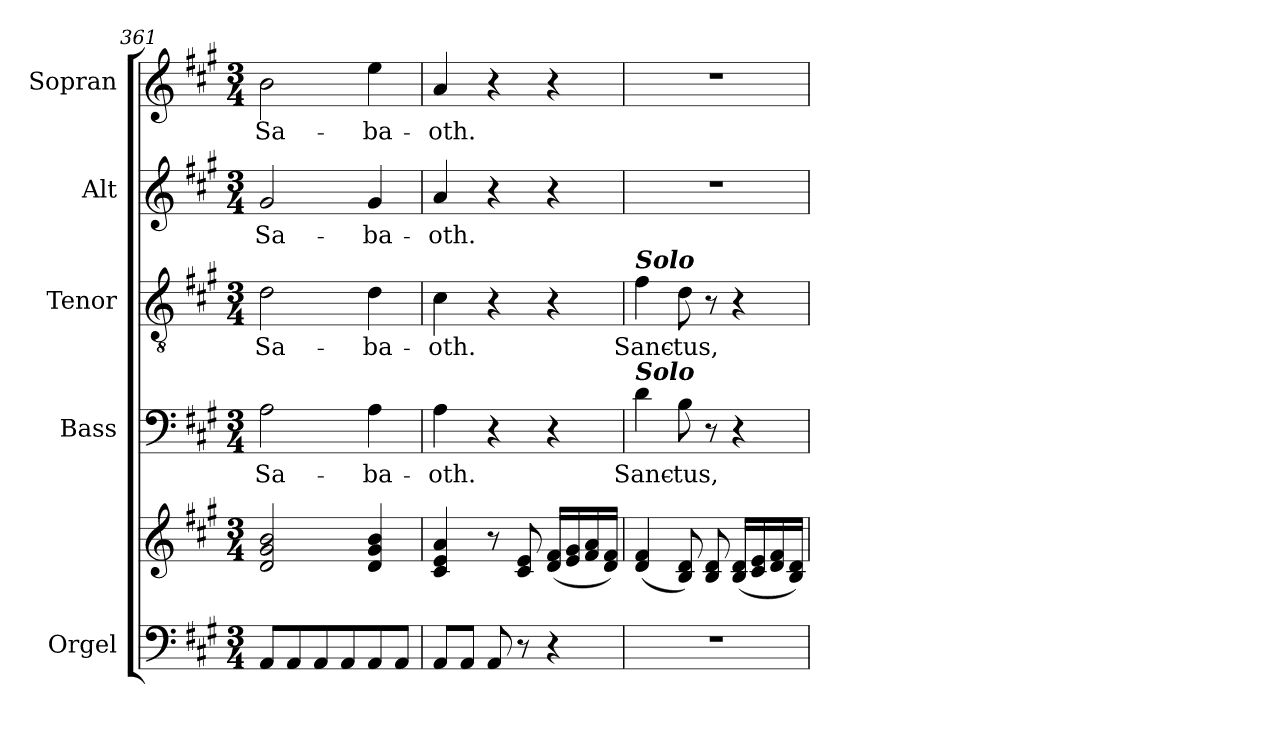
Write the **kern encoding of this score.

**kern	**kern	**kern	**text	**kern	**text	**kern	**text	**kern	**text
*part5	*part5	*part4	*part4	*part3	*part3	*part2	*part2	*part1	*part1
*staff6	*staff5	*staff4	*staff4	*staff3	*staff3	*staff2	*staff2	*staff1	*staff1
*I"Orgel	*	*I"Bass	*	*I"Tenor	*	*I"Alt	*	*I"Sopran	*
*I'Org.	*	*I'B.	*	*I'T.	*	*I'A.	*	*I'S.	*
*clefF4	*clefG2	*clefF4	*	*clefGv2	*	*clefG2	*	*clefG2	*
*k[f#c#g#]	*k[f#c#g#]	*k[f#c#g#]	*	*k[f#c#g#]	*	*k[f#c#g#]	*	*k[f#c#g#]	*
*A:	*A:	*A:	*	*A:	*	*A:	*	*A:	*
*M3/4	*M3/4	*M3/4	*	*M3/4	*	*M3/4	*	*M3/4	*
=361	=361	=361	=361	=361	=361	=361	=361	=361	=361
!	!	!	!LO:LY:b	!	!LO:LY:b	!	!LO:LY:b	!	!LO:LY:b
8AA/L	2d/ 2g#/ 2b/	2A\	Sa-	2d\	Sa-	2g#/	Sa-	2b\	Sa-
8AA/	.	.	.	.	.	.	.	.	.
8AA/	.	.	.	.	.	.	.	.	.
8AA/	.	.	.	.	.	.	.	.	.
!	!	!	!LO:LY:b	!	!LO:LY:b	!	!LO:LY:b	!	!LO:LY:b
8AA/	4d/ 4g#/ 4b/	4A\	-ba-	4d\	-ba-	4g#/	-ba-	4ee\	-ba-
8AA/J	.	.	.	.	.	.	.	.	.
!!LO:PB:g=z
=362	=362	=362	=362	=362	=362	=362	=362	=362	=362
!	!	!	!LO:LY:b	!	!LO:LY:b	!	!LO:LY:b	!	!LO:LY:b
8AA/L	4c#/ 4e/ 4a/	4A\	-oth.	4c#\	-oth.	4a/	-oth.	4a/	-oth.
8AA/J	.	.	.	.	.	.	.	.	.
8AA/	8r	4r	.	4r	.	4r	.	4r	.
8r	8c#/ 8e/	.	.	.	.	.	.	.	.
4r	(<16d/ 16f#/LL	4r	.	4r	.	4r	.	4r	.
.	16e/ 16g#/	.	.	.	.	.	.	.	.
.	16f#/ 16a/	.	.	.	.	.	.	.	.
.	16d/ 16f#/JJ)	.	.	.	.	.	.	.	.
=363	=363	=363	=363	=363	=363	=363	=363	=363	=363
!	!	!	!	!LO:TX:a:Bi:t=Solo	!	!	!	!	!
!	!	!LO:TX:a:Bi:t=Solo	!	!	!	!	!	!	!
!	!	!	!LO:LY:b	!	!LO:LY:b	!	!	!	!
2.r	(<4d/ 4f#/	4d\	Sanc-	4f#\	Sanc-	2.r	.	2.r	.
!	!	!	!LO:LY:b	!	!LO:LY:b	!	!	!	!
.	8B/ 8d/)	8B\	-tus,	8d\	-tus,	.	.	.	.
.	8B/ 8d/	8r	.	8r	.	.	.	.	.
.	(<16B/ 16d/LL	4r	.	4r	.	.	.	.	.
.	16c#/ 16e/	.	.	.	.	.	.	.	.
.	16d/ 16f#/	.	.	.	.	.	.	.	.
.	16B/ 16d/JJ)	.	.	.	.	.	.	.	.
=	=	=	=	=	=	=	=	=	=
*-	*-	*-	*-	*-	*-	*-	*-	*-	*-
